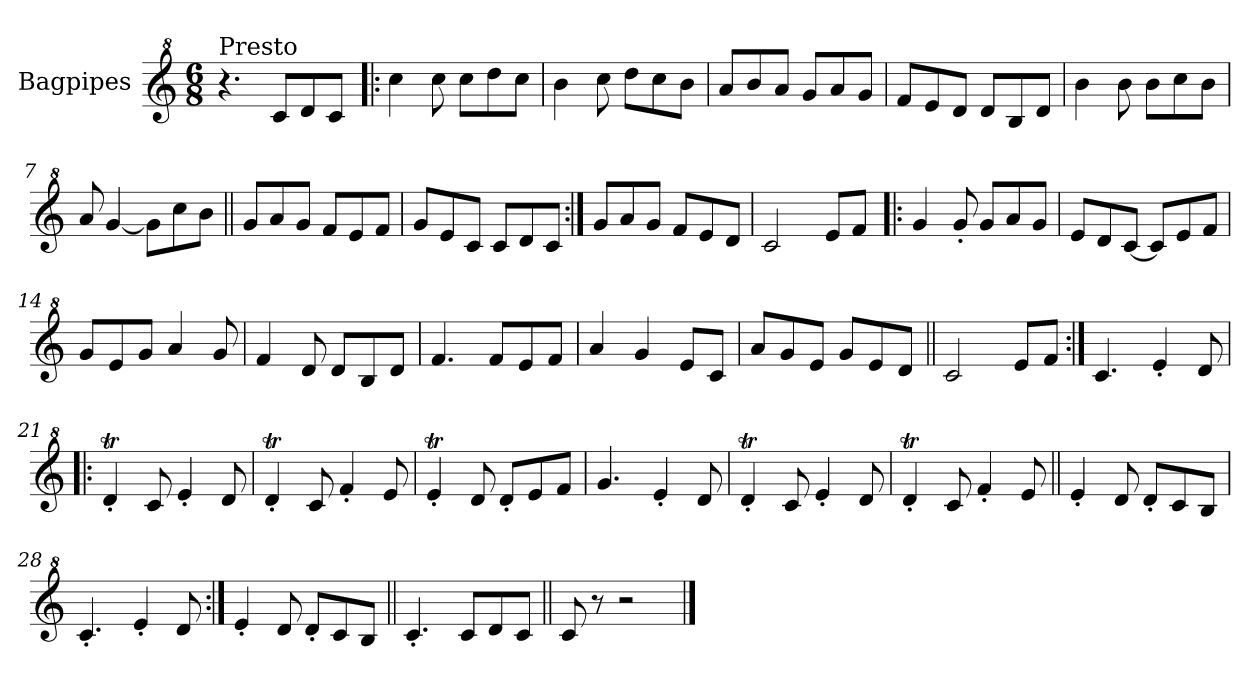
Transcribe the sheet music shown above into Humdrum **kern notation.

**kern
*part1
*staff1
*I"Bagpipes
*I'Bag
*clefG^2
*k[]
*C:
*M6/8
=1
!LO:TX:a:t=Presto
4.r
8cc/L
8dd/
8cc/J
=2!|:
4ccc\
8ccc\
8ccc\L
8ddd\
8ccc\J
=3
4bb\
8ccc\
8ddd\L
8ccc\
8bb\J
=4
8aa/L
8bb/
8aa/J
8gg/L
8aa/
8gg/J
=5
8ff/L
8ee/
8dd/J
8dd/L
8b/
8dd/J
=6
4bb\
8bb\
8bb\L
8ccc\
8bb\J
=7
8aa/
[4gg/
8gg\L]
8ccc\
8bb\J
!!LO:LB:g=z
=8||
8gg/L
8aa/
8gg/J
8ff/L
8ee/
8ff/J
=9
8gg/L
8ee/
8cc/J
8cc/L
8dd/
8cc/J
=10:|!
8gg/L
8aa/
8gg/J
8ff/L
8ee/
8dd/J
=11
2cc/
8ee/L
8ff/J
=12!|:
4gg/
8gg'/
8gg/L
8aa/
8gg/J
=13
8ee/L
8dd/
[8cc/J
8cc/L]
8ee/
8ff/J
=14
8gg/L
8ee/
8gg/J
4aa/
8gg/
!!LO:LB:g=z
=15
4ff/
8dd/
8dd/L
8b/
8dd/J
=16
4.ff/
8ff/L
8ee/
8ff/J
=17
4aa/
4gg/
8ee/L
8cc/J
=18
8aa/L
8gg/
8ee/J
8gg/L
8ee/
8dd/J
=19||
2cc/
8ee/L
8ff/J
=20:|!
4.cc/
4ee'/
8dd/
=21!|:
4ddT'/
8cc/
4ee'/
8dd/
=22
4ddT'/
8cc/
4ff'/
8ee/
!!LO:LB:g=z
=23
4eet'/
8dd/
8dd'/L
8ee/
8ff/J
=24
4.gg/
4ee'/
8dd/
=25
4ddT'/
8cc/
4ee'/
8dd/
=26
4ddT'/
8cc/
4ff'/
8ee/
=27||
4ee'/
8dd/
8dd'/L
8cc/
8b/J
=28
4.cc'/
4ee'/
8dd/
=29:|!
4ee'/
8dd/
8dd'/L
8cc/
8b/J
!!LO:LB:g=z
=30||
4.cc'/
8cc/L
8dd/
8cc/J
=31||
8cc/
8r
2r
==
*-
